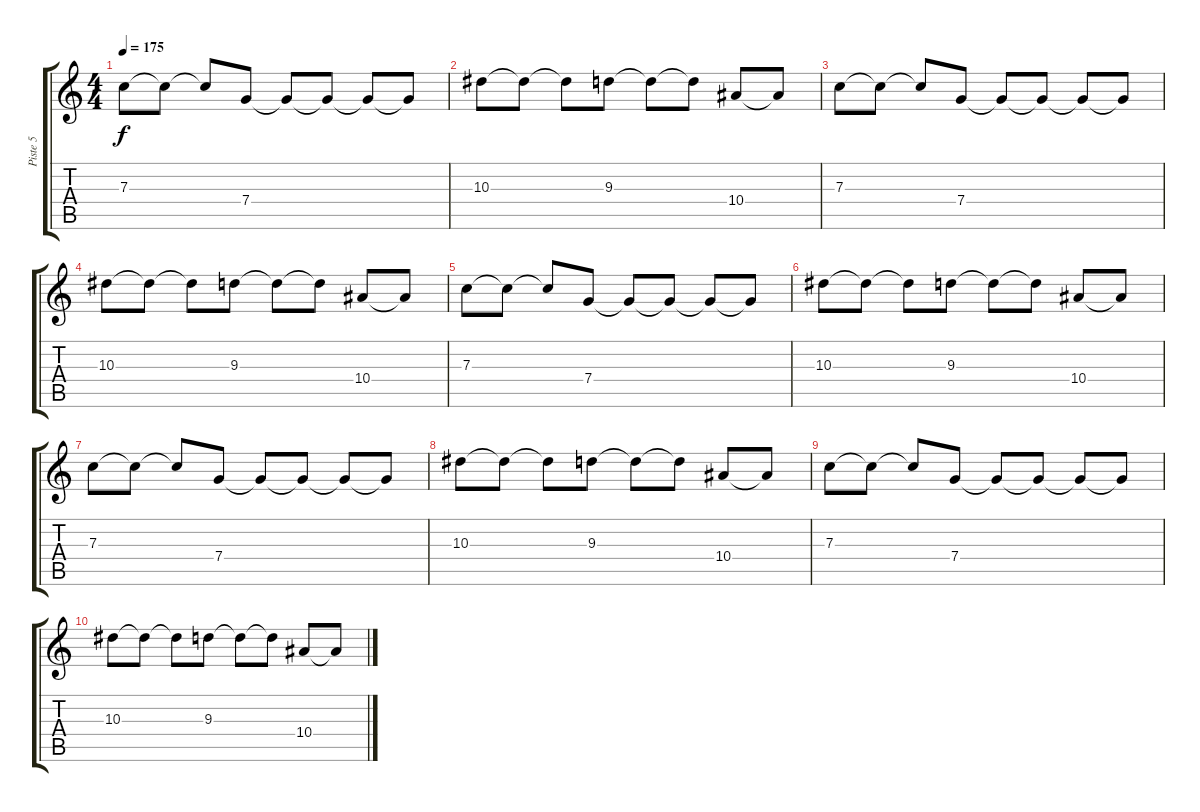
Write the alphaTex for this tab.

\track ("Piste 5" "Piste 5") {instrument electricguitarclean}
\staff {score tabs}
\tuning (D4 A3 F3 C3 G2 C2) {hide}
\ts (4 4)
\tempo 175
\clef g2
\ks c
7.3.8{dy f} 7.3{t}.8 7.3{t}.8 7.4.8 7.4{t}.8 7.4{t}.8 7.4{t}.8 7.4{t}.8 |
10.3.8 10.3{t}.8 10.3{t}.8 9.3.8 9.3{t}.8 9.3{t}.8 10.4.8 10.4{t}.8 |
7.3.8 7.3{t}.8 7.3{t}.8 7.4.8 7.4{t}.8 7.4{t}.8 7.4{t}.8 7.4{t}.8 |
10.3.8 10.3{t}.8 10.3{t}.8 9.3.8 9.3{t}.8 9.3{t}.8 10.4.8 10.4{t}.8 |
7.3.8 7.3{t}.8 7.3{t}.8 7.4.8 7.4{t}.8 7.4{t}.8 7.4{t}.8 7.4{t}.8 |
10.3.8 10.3{t}.8 10.3{t}.8 9.3.8 9.3{t}.8 9.3{t}.8 10.4.8 10.4{t}.8 |
7.3.8 7.3{t}.8 7.3{t}.8 7.4.8 7.4{t}.8 7.4{t}.8 7.4{t}.8 7.4{t}.8 |
10.3.8 10.3{t}.8 10.3{t}.8 9.3.8 9.3{t}.8 9.3{t}.8 10.4.8 10.4{t}.8 |
7.3.8 7.3{t}.8 7.3{t}.8 7.4.8 7.4{t}.8 7.4{t}.8 7.4{t}.8 7.4{t}.8 |
10.3.8 10.3{t}.8 10.3{t}.8 9.3.8 9.3{t}.8 9.3{t}.8 10.4.8 10.4{t}.8
